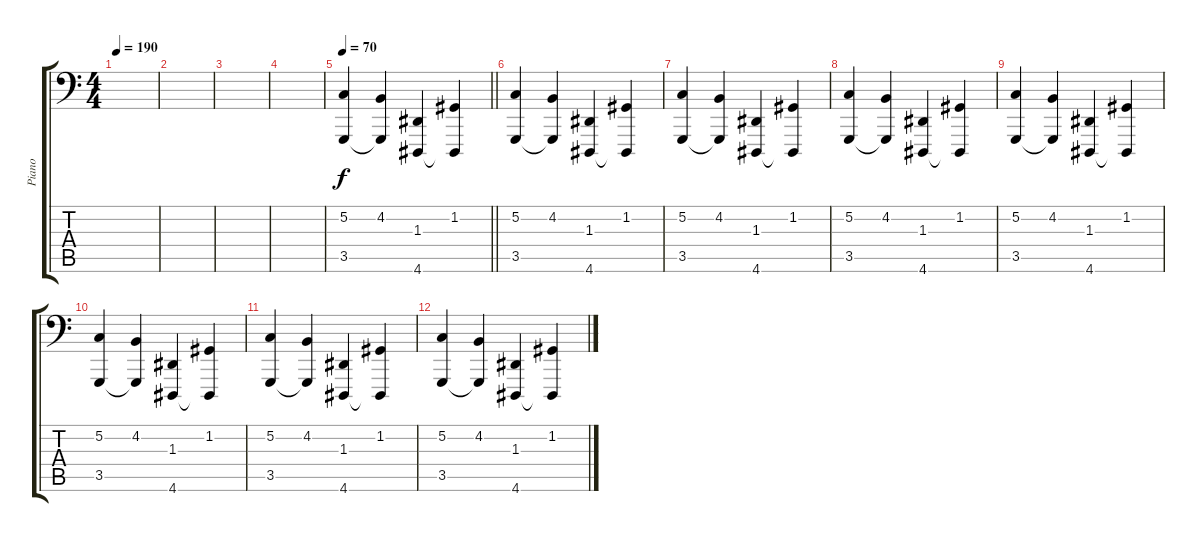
\track ("Piano" "Piano") {instrument brightacousticpiano}
\staff {score tabs}
\tuning (C3 G2 D2 A1 E1 B0) {hide}
\ts (4 4)
\tempo 190
\clef f4
\ks c
|
|
|
|
\tempo 70
\barLineRight lightlight
(5.2 3.5).4{volume 13} (4.2 3.5{t}).4 (1.3 4.6).4 (1.2 4.6{t}).4 |
\section ("" "")
(5.2 3.5).4 (4.2 3.5{t}).4 (1.3 4.6).4 (1.2 4.6{t}).4 |
(5.2 3.5).4 (4.2 3.5{t}).4 (1.3 4.6).4 (1.2 4.6{t}).4 |
(5.2 3.5).4 (4.2 3.5{t}).4 (1.3 4.6).4 (1.2 4.6{t}).4 |
(5.2 3.5).4 (4.2 3.5{t}).4 (1.3 4.6).4 (1.2 4.6{t}).4 |
(5.2 3.5).4 (4.2 3.5{t}).4 (1.3 4.6).4 (1.2 4.6{t}).4 |
(5.2 3.5).4{volume 0} (4.2 3.5{t}).4 (1.3 4.6).4 (1.2 4.6{t}).4 |
(5.2 3.5).4 (4.2 3.5{t}).4 (1.3 4.6).4 (1.2 4.6{t}).4
